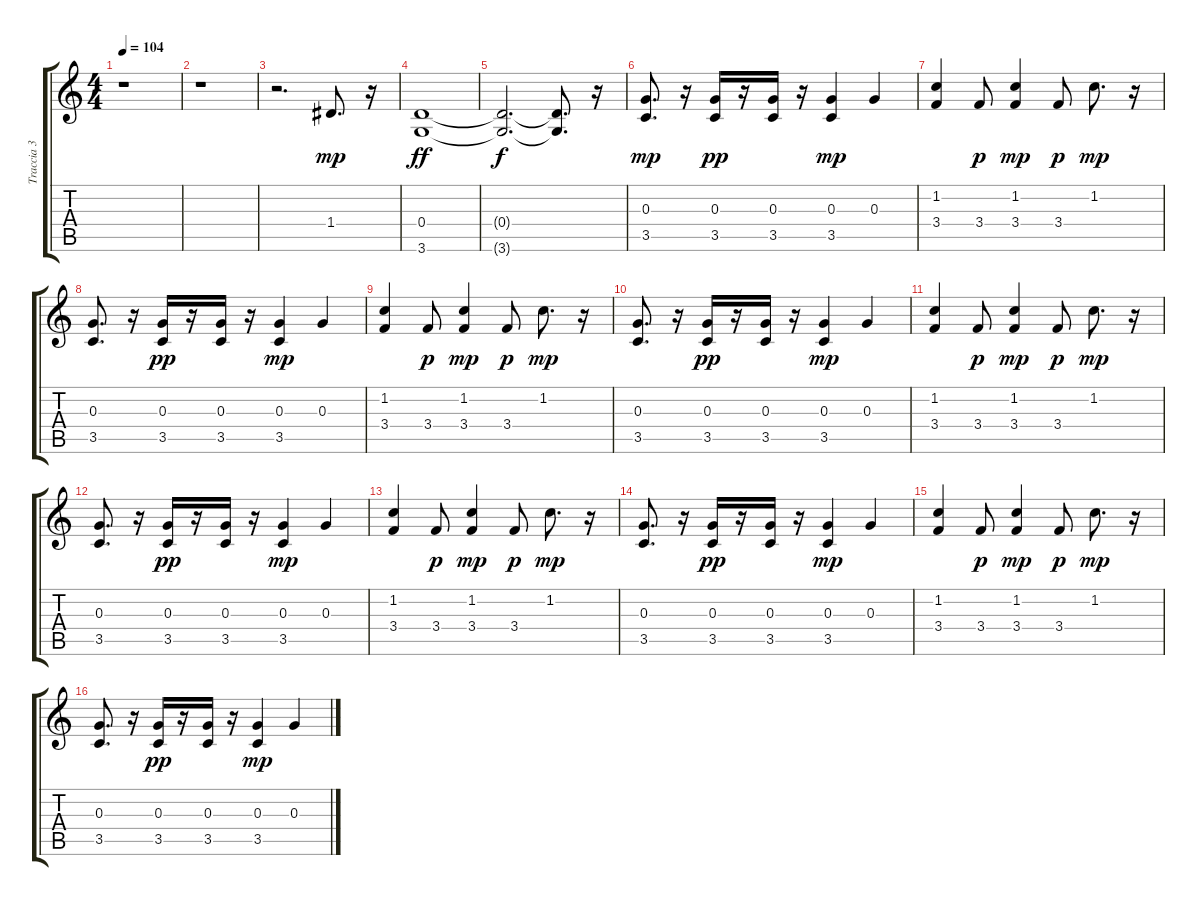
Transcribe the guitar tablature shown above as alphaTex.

\track ("Traccia 3" "Traccia 3") {instrument overdrivenguitar}
\staff {score tabs}
\tuning (E4 B3 G3 D3 A2 E2) {hide}
\ts (4 4)
\tempo 104
\clef g2
\ks c
r.1{dy mp} |
r.1 |
r.2{d} 1.4.8{d} r.16 |
(0.4 3.6).1{dy ff} |
(0.4{t} 3.6{t}).2{d dy f} (0.4{t} 3.6{t}).8{d} r.16 |
(0.3 3.5).8{d dy mp} r.16 (0.3 3.5).16{dy pp} r.16 (0.3 3.5).16 r.16 (0.3 3.5).4{dy mp} 0.3.4 |
(1.2 3.4).4 3.4.8{dy p} (1.2 3.4).4{dy mp} 3.4.8{dy p} 1.2.8{d dy mp} r.16 |
(0.3 3.5).8{d} r.16 (0.3 3.5).16{dy pp} r.16 (0.3 3.5).16 r.16 (0.3 3.5).4{dy mp} 0.3.4 |
(1.2 3.4).4 3.4.8{dy p} (1.2 3.4).4{dy mp} 3.4.8{dy p} 1.2.8{d dy mp} r.16 |
(0.3 3.5).8{d} r.16 (0.3 3.5).16{dy pp} r.16 (0.3 3.5).16 r.16 (0.3 3.5).4{dy mp} 0.3.4 |
(1.2 3.4).4 3.4.8{dy p} (1.2 3.4).4{dy mp} 3.4.8{dy p} 1.2.8{d dy mp} r.16 |
(0.3 3.5).8{d} r.16 (0.3 3.5).16{dy pp} r.16 (0.3 3.5).16 r.16 (0.3 3.5).4{dy mp} 0.3.4 |
(1.2 3.4).4 3.4.8{dy p} (1.2 3.4).4{dy mp} 3.4.8{dy p} 1.2.8{d dy mp} r.16 |
(0.3 3.5).8{d} r.16 (0.3 3.5).16{dy pp} r.16 (0.3 3.5).16 r.16 (0.3 3.5).4{dy mp} 0.3.4 |
(1.2 3.4).4 3.4.8{dy p} (1.2 3.4).4{dy mp} 3.4.8{dy p} 1.2.8{d dy mp} r.16 |
(0.3 3.5).8{d} r.16 (0.3 3.5).16{dy pp} r.16 (0.3 3.5).16 r.16 (0.3 3.5).4{dy mp} 0.3.4
